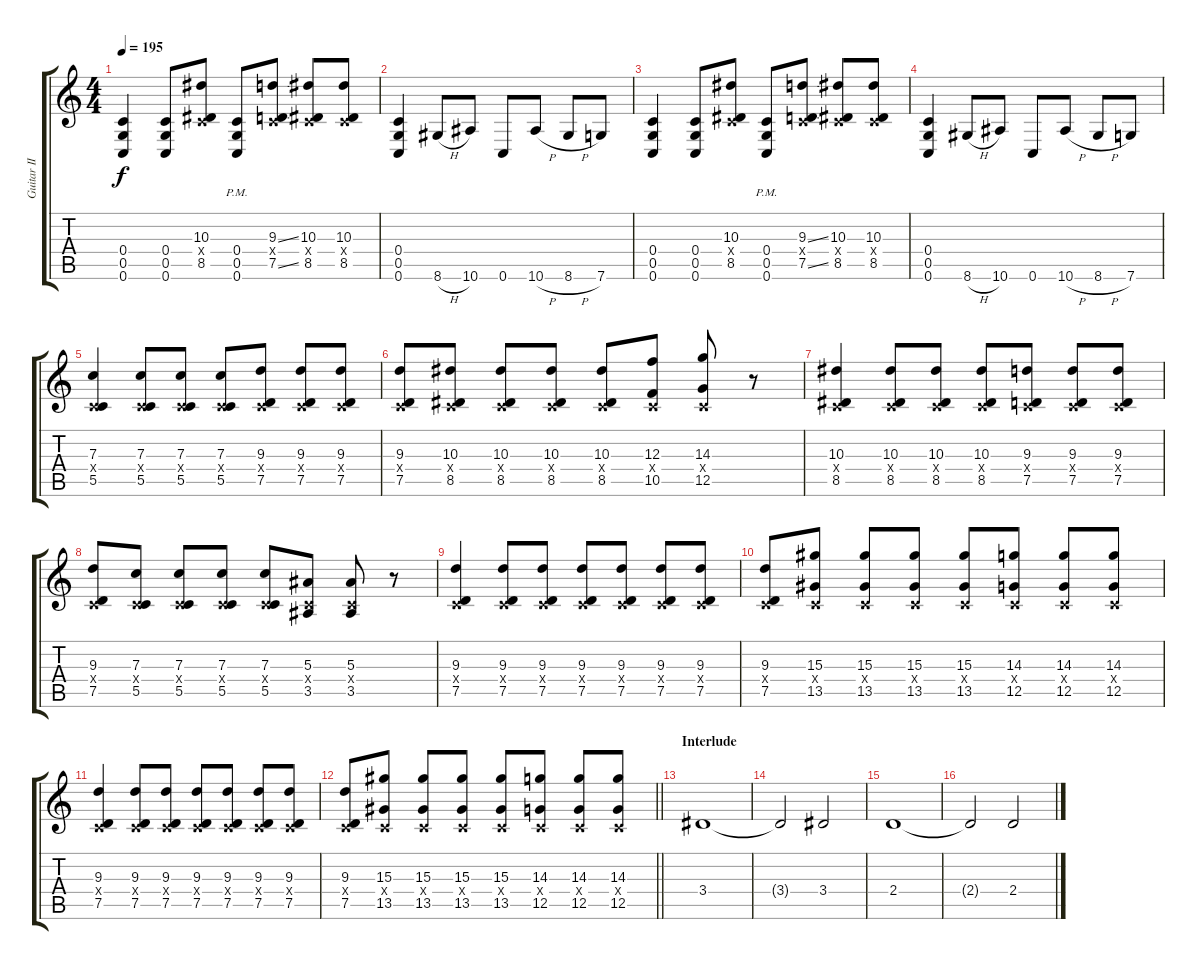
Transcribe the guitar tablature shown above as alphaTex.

\track ("Guitar II" "Guitar II") {instrument distortionguitar}
\staff {score tabs}
\tuning (D4 A3 F3 C3 G2 C2) {hide}
\ts (4 4)
\tempo 195
\clef g2
\ks c
(0.4 0.5 0.6).4{dy f} (0.4 0.5 0.6).8 (10.3 0.4{x} 8.5).8 (0.4{pm} 0.5{pm} 0.6{pm}).8 (9.3{ss} 0.4{x} 7.5{ss}).8 (10.3 0.4{x} 8.5).8 (10.3 0.4{x} 8.5).8 |
(0.4 0.5 0.6).4 8.6{h}.8 10.6.8 0.6.8 10.6{h}.8 8.6{h}.8 7.6.8 |
(0.4 0.5 0.6).4 (0.4 0.5 0.6).8 (10.3 0.4{x} 8.5).8 (0.4{pm} 0.5{pm} 0.6{pm}).8 (9.3{ss} 0.4{x} 7.5{ss}).8 (10.3 0.4{x} 8.5).8 (10.3 0.4{x} 8.5).8 |
(0.4 0.5 0.6).4 8.6{h}.8 10.6.8 0.6.8 10.6{h}.8 8.6{h}.8 7.6.8 |
(7.3 0.4{x} 5.5).4 (7.3 0.4{x} 5.5).8 (7.3 0.4{x} 5.5).8 (7.3 0.4{x} 5.5).8 (9.3 0.4{x} 7.5).8 (9.3 0.4{x} 7.5).8 (9.3 0.4{x} 7.5).8 |
(9.3 0.4{x} 7.5).8 (10.3 0.4{x} 8.5).8 (10.3 0.4{x} 8.5).8 (10.3 0.4{x} 8.5).8 (10.3 0.4{x} 8.5).8 (12.3 0.4{x} 10.5).8 (14.3 0.4{x} 12.5).8 r.8 |
(10.3 0.4{x} 8.5).4 (10.3 0.4{x} 8.5).8 (10.3 0.4{x} 8.5).8 (10.3 0.4{x} 8.5).8 (9.3 0.4{x} 7.5).8 (9.3 0.4{x} 7.5).8 (9.3 0.4{x} 7.5).8 |
(9.3 0.4{x} 7.5).8 (7.3 0.4{x} 5.5).8 (7.3 0.4{x} 5.5).8 (7.3 0.4{x} 5.5).8 (7.3 0.4{x} 5.5).8 (5.3 0.4{x} 3.5).8 (5.3 0.4{x} 3.5).8 r.8 |
(9.3 0.4{x} 7.5).4 (9.3 0.4{x} 7.5).8 (9.3 0.4{x} 7.5).8 (9.3 0.4{x} 7.5).8 (9.3 0.4{x} 7.5).8 (9.3 0.4{x} 7.5).8 (9.3 0.4{x} 7.5).8 |
(9.3 0.4{x} 7.5).8 (15.3 0.4{x} 13.5).8 (15.3 0.4{x} 13.5).8 (15.3 0.4{x} 13.5).8 (15.3 0.4{x} 13.5).8 (14.3 0.4{x} 12.5).8 (14.3 0.4{x} 12.5).8 (14.3 0.4{x} 12.5).8 |
(9.3 0.4{x} 7.5).4 (9.3 0.4{x} 7.5).8 (9.3 0.4{x} 7.5).8 (9.3 0.4{x} 7.5).8 (9.3 0.4{x} 7.5).8 (9.3 0.4{x} 7.5).8 (9.3 0.4{x} 7.5).8 |
\barLineRight lightlight
(9.3 0.4{x} 7.5).8 (15.3 0.4{x} 13.5).8 (15.3 0.4{x} 13.5).8 (15.3 0.4{x} 13.5).8 (15.3 0.4{x} 13.5).8 (14.3 0.4{x} 12.5).8 (14.3 0.4{x} 12.5).8 (14.3 0.4{x} 12.5).8 |
\section ("" "Interlude")
3.4.1 |
3.4{t}.2 3.4.2 |
2.4.1 |
2.4{t}.2 2.4.2
